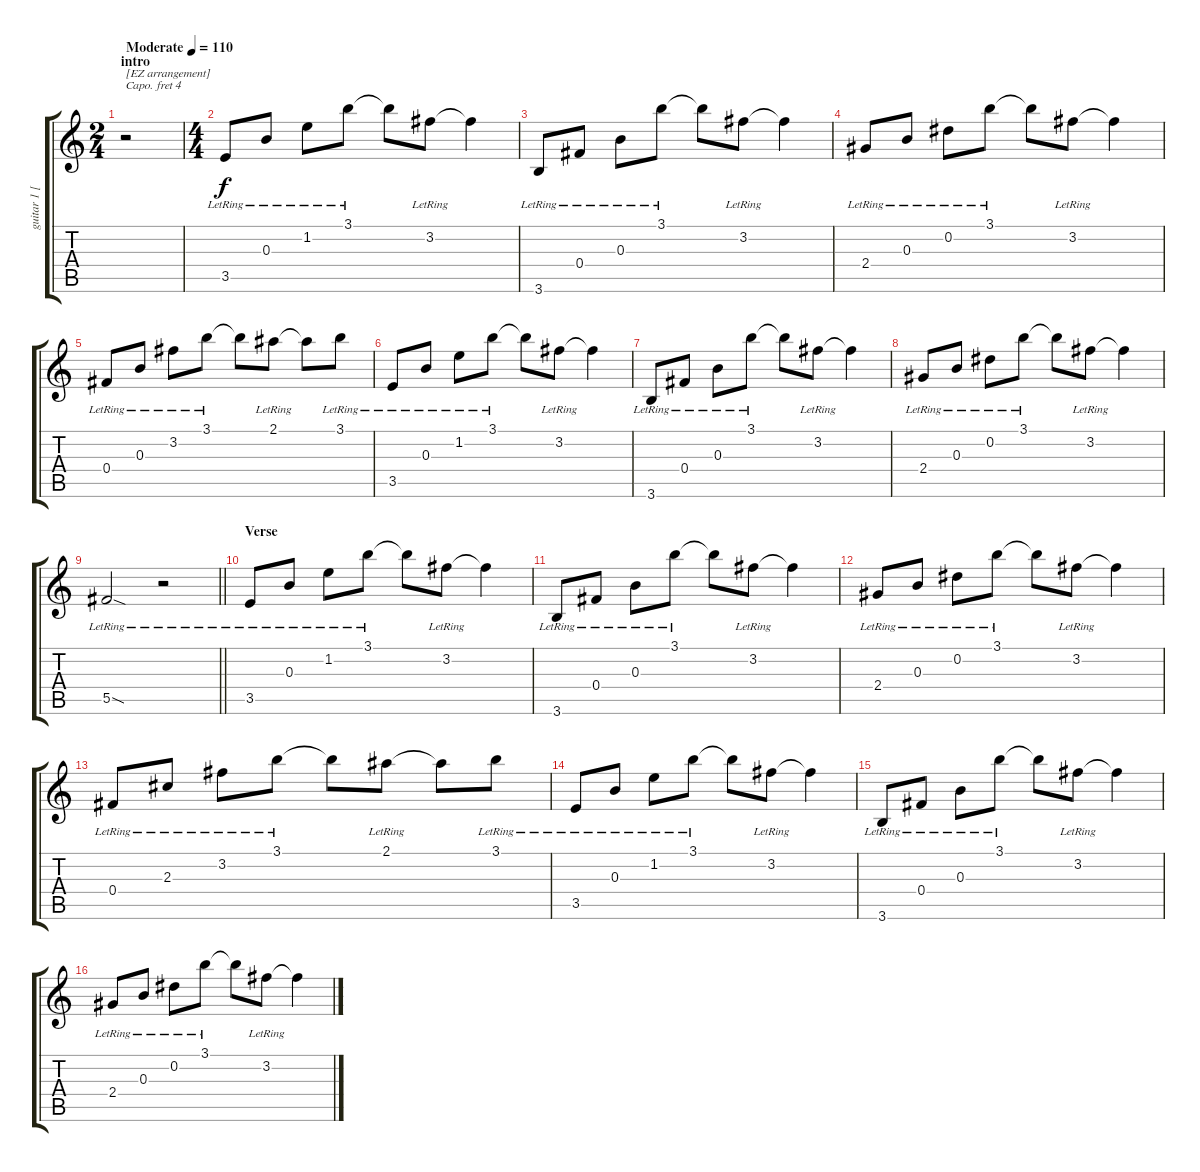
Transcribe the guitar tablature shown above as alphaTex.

\track ("guitar 1 [capo 4]" "guitar 1 [") {instrument electricguitarjazz}
\staff {score tabs}
\capo 4
\tuning (E4 B3 G3 D3 A2 E2) {hide}
\ts (2 4)
\section ("" "intro")
\tempo (110 "Moderate")
\clef g2
\ks c
r.2{txt "[EZ arrangement]" dy f instrument electricguitarjazz} |
\ts (4 4)
3.5{lr}.8 0.3{lr}.8 1.2{lr}.8 3.1{lr}.8 3.1{t}.8 3.2{lr}.8 3.2{t}.4 |
3.6{lr}.8 0.4{lr}.8 0.3{lr}.8 3.1{lr}.8 3.1{t}.8 3.2{lr}.8 3.2{t}.4 |
2.4{lr}.8 0.3{lr}.8 0.2{lr}.8 3.1{lr}.8 3.1{t}.8 3.2{lr}.8 3.2{t}.4 |
0.4{lr}.8 0.3{lr}.8 3.2{lr}.8 3.1{lr}.8 3.1{t}.8 2.1{lr}.8 2.1{t}.8 3.1{lr}.8 |
3.5{lr}.8 0.3{lr}.8 1.2{lr}.8 3.1{lr}.8 3.1{t}.8 3.2{lr}.8 3.2{t}.4 |
3.6{lr}.8 0.4{lr}.8 0.3{lr}.8 3.1{lr}.8 3.1{t}.8 3.2{lr}.8 3.2{t}.4 |
2.4{lr}.8 0.3{lr}.8 0.2{lr}.8 3.1{lr}.8 3.1{t}.8 3.2{lr}.8 3.2{t}.4 |
\barLineRight lightlight
5.5{sod lr}.2 r.2 |
\section ("" "Verse")
3.5{lr}.8 0.3{lr}.8 1.2{lr}.8 3.1{lr}.8 3.1{t}.8 3.2{lr}.8 3.2{t}.4 |
3.6{lr}.8 0.4{lr}.8 0.3{lr}.8 3.1{lr}.8 3.1{t}.8 3.2{lr}.8 3.2{t}.4 |
2.4{lr}.8 0.3{lr}.8 0.2{lr}.8 3.1{lr}.8 3.1{t}.8 3.2{lr}.8 3.2{t}.4 |
0.4{lr}.8 2.3{lr}.8 3.2{lr}.8 3.1{lr}.8 3.1{t}.8 2.1{lr}.8 2.1{t}.8 3.1{lr}.8 |
3.5{lr}.8 0.3{lr}.8 1.2{lr}.8 3.1{lr}.8 3.1{t}.8 3.2{lr}.8 3.2{t}.4 |
3.6{lr}.8 0.4{lr}.8 0.3{lr}.8 3.1{lr}.8 3.1{t}.8 3.2{lr}.8 3.2{t}.4 |
2.4{lr}.8 0.3{lr}.8 0.2{lr}.8 3.1{lr}.8 3.1{t}.8 3.2{lr}.8 3.2{t}.4
